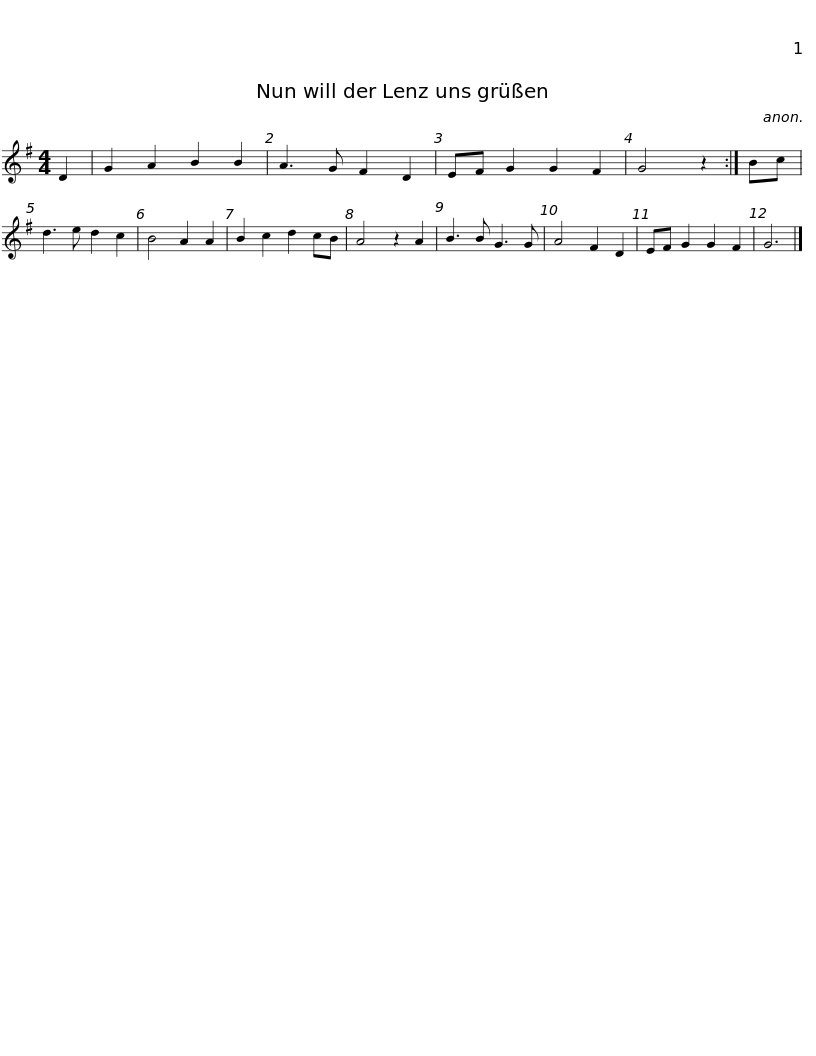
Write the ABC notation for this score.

X:1
L:1/8
M:4/4
I:linebreak $
K:G
V:1 treble
V:1
 D2 | G2 A2 B2 B2 | A3 G F2 D2 | EF G2 G2 F2 | G4 z2 :| %5
 Bc | d3 e d2 c2 | B4 A2 A2 | B2 c2 d2 cB | A4 z2 A2 |$ %10
 B3 B G3 G | A4 F2 D2 | EF G2 G2 F2 | G6 |] %14
